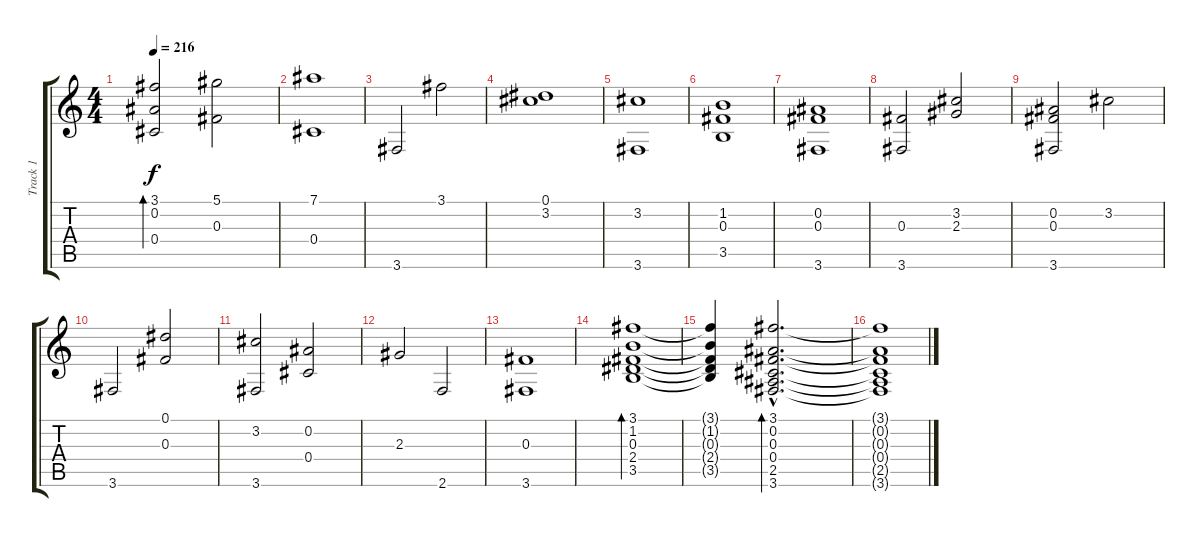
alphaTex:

\track ("Track 1" "Track 1") {instrument acousticguitarsteel}
\staff {score tabs}
\tuning (Eb4 Bb3 Gb3 Db3 Ab2 Eb2) {hide}
\ts (4 4)
\tempo 216
\clef g2
\ks c
(3.1 0.2 0.4).2{bd 480 dy f} (5.1 0.3).2 |
(7.1 0.4).1 |
3.6.2 3.1.2 |
(0.1 3.2).1 |
(3.2 3.6).1 |
(1.2 0.3 3.5).1 |
(0.2 0.3 3.6).1 |
(0.3 3.6).2 (3.2 2.3).2 |
(0.2 0.3 3.6).2 3.2.2 |
3.6.2 (0.1 0.3).2 |
(3.2 3.6).2 (0.2 0.4).2 |
2.3.2 2.6.2 |
(0.3 3.6).1 |
(3.1 1.2 0.3 2.4 3.5).1{bd 480} |
(3.1{t} 1.2{t} 0.3{t} 2.4{t} 3.5{t}).4 (3.1{hac} 0.2{hac} 0.3{hac} 0.4{hac} 2.5{hac} 3.6{hac}).2{d bd 480} |
(3.1{t} 0.2{t} 0.3{t} 0.4{t} 2.5{t} 3.6{t}).1
